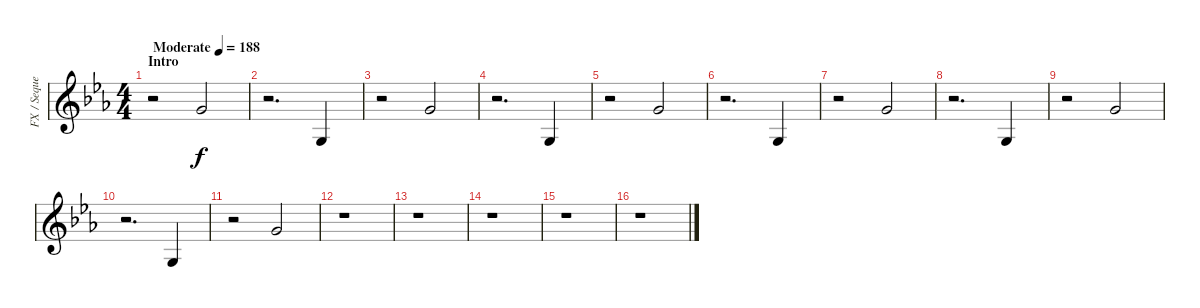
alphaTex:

\track ("FX / Sequencer I" "FX / Seque") {instrument fx5brightness}
\staff {score}
\tuning (D4 A3 F3 C3 G2 C2) {hide}
\ts (4 4)
\section ("" "Intro")
\tempo (188 "Moderate")
\clef g2
\ks eb
r.2{dy f instrument fx5brightness} 14.3.2 |
r.2{d} 12.5.4 |
r.2 14.3.2 |
r.2{d} 12.5.4 |
r.2 14.3.2 |
r.2{d} 12.5.4 |
r.2 14.3.2 |
r.2{d} 12.5.4 |
r.2 14.3.2 |
r.2{d} 12.5.4 |
r.2 14.3.2 |
r.1 |
r.1 |
r.1 |
r.1 |
r.1
